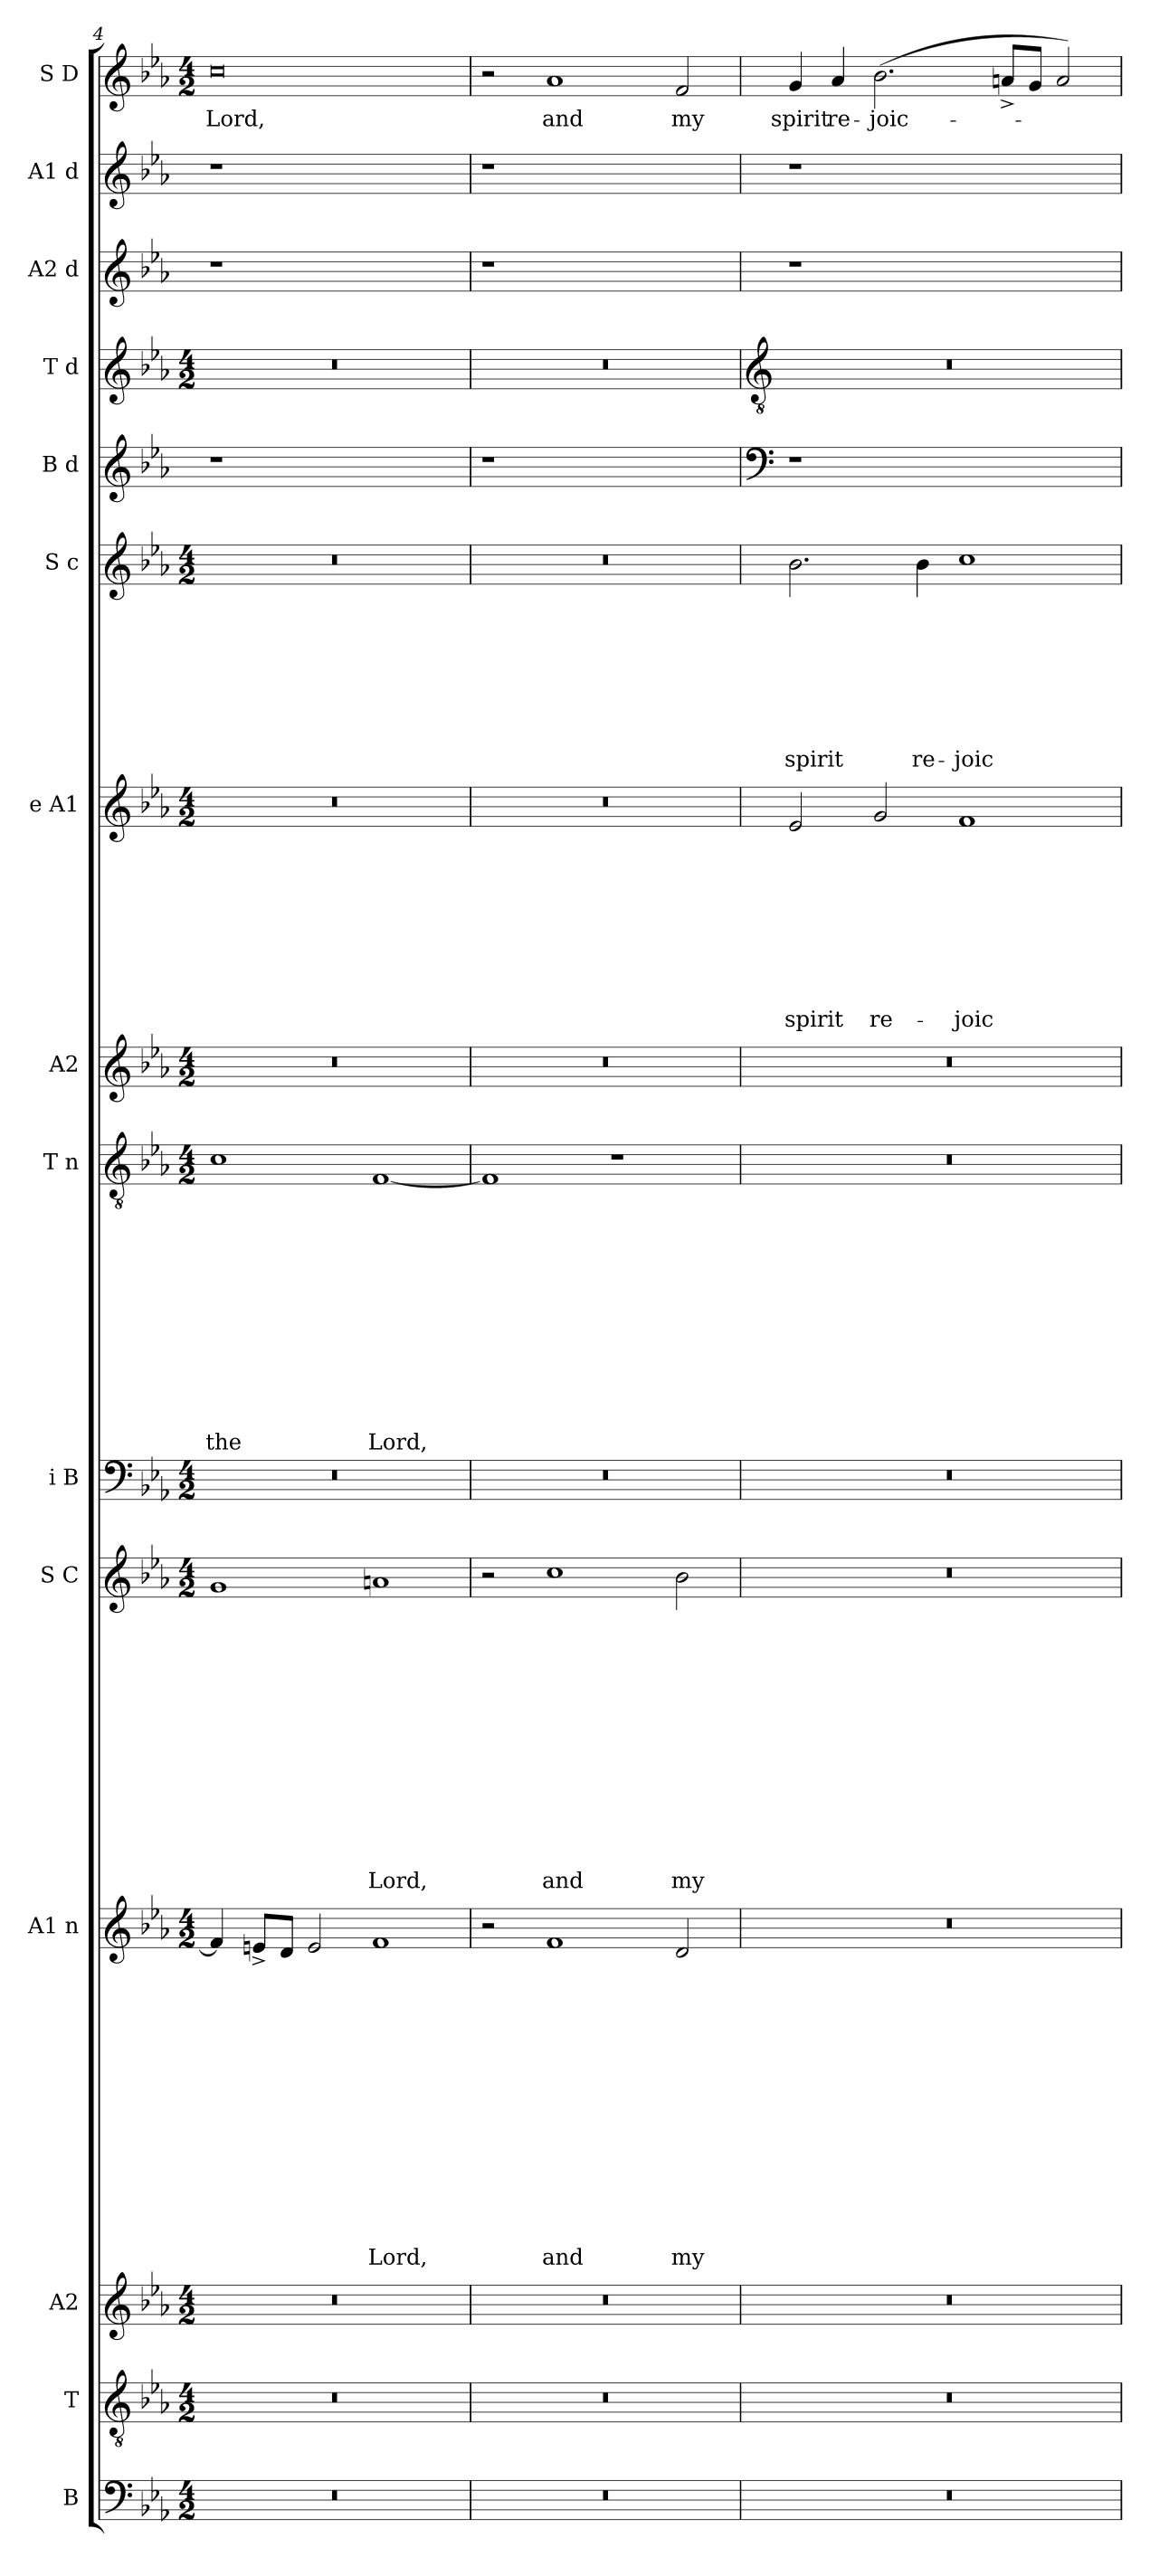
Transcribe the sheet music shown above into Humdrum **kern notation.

**kern	**kern	**kern	**kern	**text	**text	**text	**text	**text	**text	**text	**text	**text	**text	**text	**text	**text	**text	**kern	**text	**text	**text	**text	**text	**text	**text	**text	**text	**text	**text	**text	**text	**kern	**kern	**text	**text	**text	**text	**text	**text	**text	**text	**text	**text	**text	**text	**kern	**kern	**text	**text	**text	**text	**text	**text	**text	**text	**text	**kern	**text	**text	**text	**text	**text	**text	**text	**text	**kern	**kern	**kern	**kern	**kern	**text
*part15	*part14	*part13	*part12	*part12	*part12	*part12	*part12	*part12	*part12	*part12	*part12	*part12	*part12	*part12	*part12	*part12	*part12	*part11	*part11	*part11	*part11	*part11	*part11	*part11	*part11	*part11	*part11	*part11	*part11	*part11	*part11	*part10	*part9	*part9	*part9	*part9	*part9	*part9	*part9	*part9	*part9	*part9	*part9	*part9	*part9	*part8	*part7	*part7	*part7	*part7	*part7	*part7	*part7	*part7	*part7	*part7	*part6	*part6	*part6	*part6	*part6	*part6	*part6	*part6	*part6	*part5	*part4	*part3	*part2	*part1	*part1
*staff15	*staff14	*staff13	*staff12	*staff12	*staff12	*staff12	*staff12	*staff12	*staff12	*staff12	*staff12	*staff12	*staff12	*staff12	*staff12	*staff12	*staff12	*staff11	*staff11	*staff11	*staff11	*staff11	*staff11	*staff11	*staff11	*staff11	*staff11	*staff11	*staff11	*staff11	*staff11	*staff10	*staff9	*staff9	*staff9	*staff9	*staff9	*staff9	*staff9	*staff9	*staff9	*staff9	*staff9	*staff9	*staff9	*staff8	*staff7	*staff7	*staff7	*staff7	*staff7	*staff7	*staff7	*staff7	*staff7	*staff7	*staff6	*staff6	*staff6	*staff6	*staff6	*staff6	*staff6	*staff6	*staff6	*staff5	*staff4	*staff3	*staff2	*staff1	*staff1
*I"B	*I"T	*I"A2	*I"A1 n	*	*	*	*	*	*	*	*	*	*	*	*	*	*	*I"S C	*	*	*	*	*	*	*	*	*	*	*	*	*	*I"i B	*I"T n	*	*	*	*	*	*	*	*	*	*	*	*	*I"A2	*I"e A1	*	*	*	*	*	*	*	*	*	*I"S c	*	*	*	*	*	*	*	*	*I"B d	*I"T d	*I"A2 d	*I"A1 d	*I"S D	*
*	*	*	*	*	*	*	*	*	*	*	*	*	*	*	*	*	*	*	*	*	*	*	*	*	*	*	*	*	*	*	*	*	*	*	*	*	*	*	*	*	*	*	*	*	*	*	*	*	*	*	*	*	*	*	*	*	*I'S c	*	*	*	*	*	*	*	*	*I'B d	*I'T d	*I'A2 d	*I'A1 d	*I'S d	*
*clefF4	*clefGv2	*clefG2	*clefG2	*	*	*	*	*	*	*	*	*	*	*	*	*	*	*clefG2	*	*	*	*	*	*	*	*	*	*	*	*	*	*clefF4	*clefGv2	*	*	*	*	*	*	*	*	*	*	*	*	*clefG2	*clefG2	*	*	*	*	*	*	*	*	*	*clefG2	*	*	*	*	*	*	*	*	*clefG2	*clefG2	*clefG2	*clefG2	*clefG2	*
*k[b-e-a-]	*k[b-e-a-]	*k[b-e-a-]	*k[b-e-a-]	*	*	*	*	*	*	*	*	*	*	*	*	*	*	*k[b-e-a-]	*	*	*	*	*	*	*	*	*	*	*	*	*	*k[b-e-a-]	*k[b-e-a-]	*	*	*	*	*	*	*	*	*	*	*	*	*k[b-e-a-]	*k[b-e-a-]	*	*	*	*	*	*	*	*	*	*k[b-e-a-]	*	*	*	*	*	*	*	*	*k[b-e-a-]	*k[b-e-a-]	*k[b-e-a-]	*k[b-e-a-]	*k[b-e-a-]	*
*E-:	*E-:	*E-:	*E-:	*	*	*	*	*	*	*	*	*	*	*	*	*	*	*E-:	*	*	*	*	*	*	*	*	*	*	*	*	*	*E-:	*E-:	*	*	*	*	*	*	*	*	*	*	*	*	*E-:	*E-:	*	*	*	*	*	*	*	*	*	*E-:	*	*	*	*	*	*	*	*	*E-:	*E-:	*E-:	*E-:	*E-:	*
*M4/2	*M4/2	*M4/2	*M4/2	*	*	*	*	*	*	*	*	*	*	*	*	*	*	*M4/2	*	*	*	*	*	*	*	*	*	*	*	*	*	*M4/2	*M4/2	*	*	*	*	*	*	*	*	*	*	*	*	*M4/2	*M4/2	*	*	*	*	*	*	*	*	*	*M4/2	*	*	*	*	*	*	*	*	*	*M4/2	*	*	*M4/2	*
=4	=4	=4	=4	=4	=4	=4	=4	=4	=4	=4	=4	=4	=4	=4	=4	=4	=4	=4	=4	=4	=4	=4	=4	=4	=4	=4	=4	=4	=4	=4	=4	=4	=4	=4	=4	=4	=4	=4	=4	=4	=4	=4	=4	=4	=4	=4	=4	=4	=4	=4	=4	=4	=4	=4	=4	=4	=4	=4	=4	=4	=4	=4	=4	=4	=4	=4	=4	=4	=4	=4	=4
!LO:N:vis=1	!LO:N:vis=1	!LO:N:vis=1	!	!	!	!	!	!	!	!	!	!	!	!	!	!	!	!	!	!	!	!	!	!	!	!	!	!	!	!	!	!LO:N:vis=1	!	!	!	!	!	!	!	!	!	!	!	!	!LO:LY:b	!LO:N:vis=1	!LO:N:vis=1	!	!	!	!	!	!	!	!	!	!	!	!	!	!	!	!	!	!	!	!	!	!	!	!LO:LY:b
0r	0r	0r	4f/]	.	.	.	.	.	.	.	.	.	.	.	.	.	.	1g	.	.	.	.	.	.	.	.	.	.	.	.	.	0r	1c	.	.	.	.	.	.	.	.	.	.	.	the	0r	0r	.	.	.	.	.	.	.	.	.	0r	.	.	.	.	.	.	.	.	1r	0r	1r	1r	0cc	Lord,
.	.	.	8en^</L	.	.	.	.	.	.	.	.	.	.	.	.	.	.	.	.	.	.	.	.	.	.	.	.	.	.	.	.	.	.	.	.	.	.	.	.	.	.	.	.	.	.	.	.	.	.	.	.	.	.	.	.	.	.	.	.	.	.	.	.	.	.	.	.	.	.	.	.
.	.	.	8d/J	.	.	.	.	.	.	.	.	.	.	.	.	.	.	.	.	.	.	.	.	.	.	.	.	.	.	.	.	.	.	.	.	.	.	.	.	.	.	.	.	.	.	.	.	.	.	.	.	.	.	.	.	.	.	.	.	.	.	.	.	.	.	.	.	.	.	.	.
.	.	.	2e/	.	.	.	.	.	.	.	.	.	.	.	.	.	.	.	.	.	.	.	.	.	.	.	.	.	.	.	.	.	.	.	.	.	.	.	.	.	.	.	.	.	.	.	.	.	.	.	.	.	.	.	.	.	.	.	.	.	.	.	.	.	.	.	.	.	.	.	.
!	!	!	!	!	!	!	!	!	!	!	!	!	!	!	!	!	!LO:LY:b	!	!	!	!	!	!	!	!	!	!	!	!	!	!LO:LY:b	!	!	!	!	!	!	!	!	!	!	!	!	!	!LO:LY:b	!	!	!	!	!	!	!	!	!	!	!	!	!	!	!	!	!	!	!	!	!	!	!	!	!	!
.	.	.	1f	.	.	.	.	.	.	.	.	.	.	.	.	.	Lord,	1an	.	.	.	.	.	.	.	.	.	.	.	.	Lord,	.	[<1F	.	.	.	.	.	.	.	.	.	.	.	Lord,	.	.	.	.	.	.	.	.	.	.	.	.	.	.	.	.	.	.	.	.	1ryy	.	1ryy	1ryy	.	.
=5	=5	=5	=5	=5	=5	=5	=5	=5	=5	=5	=5	=5	=5	=5	=5	=5	=5	=5	=5	=5	=5	=5	=5	=5	=5	=5	=5	=5	=5	=5	=5	=5	=5	=5	=5	=5	=5	=5	=5	=5	=5	=5	=5	=5	=5	=5	=5	=5	=5	=5	=5	=5	=5	=5	=5	=5	=5	=5	=5	=5	=5	=5	=5	=5	=5	=5	=5	=5	=5	=5	=5
!LO:N:vis=1	!LO:N:vis=1	!LO:N:vis=1	!	!	!	!	!	!	!	!	!	!	!	!	!	!	!	!	!	!	!	!	!	!	!	!	!	!	!	!	!	!LO:N:vis=1	!	!	!	!	!	!	!	!	!	!	!	!	!	!LO:N:vis=1	!LO:N:vis=1	!	!	!	!	!	!	!	!	!	!	!	!	!	!	!	!	!	!	!	!	!	!	!	!
0r	0r	0r	2r	.	.	.	.	.	.	.	.	.	.	.	.	.	.	2r	.	.	.	.	.	.	.	.	.	.	.	.	.	0r	1F]	.	.	.	.	.	.	.	.	.	.	.	.	0r	0r	.	.	.	.	.	.	.	.	.	0r	.	.	.	.	.	.	.	.	1r	0r	1r	1r	2r	.
!	!	!	!	!	!	!	!	!	!	!	!	!	!	!	!	!	!LO:LY:b	!	!	!	!	!	!	!	!	!	!	!	!	!	!LO:LY:b	!	!	!	!	!	!	!	!	!	!	!	!	!	!	!	!	!	!	!	!	!	!	!	!	!	!	!	!	!	!	!	!	!	!	!	!	!	!	!	!LO:LY:b
.	.	.	1f	.	.	.	.	.	.	.	.	.	.	.	.	.	and	1cc	.	.	.	.	.	.	.	.	.	.	.	.	and	.	.	.	.	.	.	.	.	.	.	.	.	.	.	.	.	.	.	.	.	.	.	.	.	.	.	.	.	.	.	.	.	.	.	.	.	.	.	1a-	and
.	.	.	.	.	.	.	.	.	.	.	.	.	.	.	.	.	.	.	.	.	.	.	.	.	.	.	.	.	.	.	.	.	1r	.	.	.	.	.	.	.	.	.	.	.	.	.	.	.	.	.	.	.	.	.	.	.	.	.	.	.	.	.	.	.	.	1ryy	.	1ryy	1ryy	.	.
!	!	!	!	!	!	!	!	!	!	!	!	!	!	!	!	!	!LO:LY:b	!	!	!	!	!	!	!	!	!	!	!	!	!	!LO:LY:b	!	!	!	!	!	!	!	!	!	!	!	!	!	!	!	!	!	!	!	!	!	!	!	!	!	!	!	!	!	!	!	!	!	!	!	!	!	!	!	!LO:LY:b
.	.	.	2d/	.	.	.	.	.	.	.	.	.	.	.	.	.	my	2b-\	.	.	.	.	.	.	.	.	.	.	.	.	my	.	.	.	.	.	.	.	.	.	.	.	.	.	.	.	.	.	.	.	.	.	.	.	.	.	.	.	.	.	.	.	.	.	.	.	.	.	.	2f/	my
!!LO:PB:g=z
=6	=6	=6	=6	=6	=6	=6	=6	=6	=6	=6	=6	=6	=6	=6	=6	=6	=6	=6	=6	=6	=6	=6	=6	=6	=6	=6	=6	=6	=6	=6	=6	=6	=6	=6	=6	=6	=6	=6	=6	=6	=6	=6	=6	=6	=6	=6	=6	=6	=6	=6	=6	=6	=6	=6	=6	=6	=6	=6	=6	=6	=6	=6	=6	=6	=6	=6	=6	=6	=6	=6	=6
*	*	*	*	*	*	*	*	*	*	*	*	*	*	*	*	*	*	*	*	*	*	*	*	*	*	*	*	*	*	*	*	*	*	*	*	*	*	*	*	*	*	*	*	*	*	*	*	*	*	*	*	*	*	*	*	*	*	*	*	*	*	*	*	*	*	*clefF4	*clefGv2	*	*	*	*
!LO:N:vis=1	!LO:N:vis=1	!	!	!	!	!	!	!	!	!	!	!	!	!	!	!	!	!	!	!	!	!	!	!	!	!	!	!	!	!	!	!	!	!	!	!	!	!	!	!	!	!	!	!	!	!LO:N:vis=1	!	!	!	!	!	!	!	!	!	!LO:LY:b	!	!	!	!	!	!	!	!	!LO:LY:b	!LO:N:vis=1	!LO:N:vis=1	!LO:N:vis=1	!LO:N:vis=1	!	!LO:LY:b
0r	0r	0r	0r	.	.	.	.	.	.	.	.	.	.	.	.	.	.	0r	.	.	.	.	.	.	.	.	.	.	.	.	.	0r	0r	.	.	.	.	.	.	.	.	.	.	.	.	0r	2e-/	.	.	.	.	.	.	.	.	spirit	2.b-\	.	.	.	.	.	.	.	spirit	1r	0r	1r	1r	4g/	spirit
!	!	!	!	!	!	!	!	!	!	!	!	!	!	!	!	!	!	!	!	!	!	!	!	!	!	!	!	!	!	!	!	!	!	!	!	!	!	!	!	!	!	!	!	!	!	!	!	!	!	!	!	!	!	!	!	!	!	!	!	!	!	!	!	!	!	!	!	!	!	!	!LO:LY:b
.	.	.	.	.	.	.	.	.	.	.	.	.	.	.	.	.	.	.	.	.	.	.	.	.	.	.	.	.	.	.	.	.	.	.	.	.	.	.	.	.	.	.	.	.	.	.	.	.	.	.	.	.	.	.	.	.	.	.	.	.	.	.	.	.	.	.	.	.	.	4a-/	re-
!	!	!	!	!	!	!	!	!	!	!	!	!	!	!	!	!	!	!	!	!	!	!	!	!	!	!	!	!	!	!	!	!	!	!	!	!	!	!	!	!	!	!	!	!	!	!	!	!	!	!	!	!	!	!	!	!LO:LY:b	!	!	!	!	!	!	!	!	!	!	!	!	!	!	!LO:LY:b
.	.	.	.	.	.	.	.	.	.	.	.	.	.	.	.	.	.	.	.	.	.	.	.	.	.	.	.	.	.	.	.	.	.	.	.	.	.	.	.	.	.	.	.	.	.	.	2g/	.	.	.	.	.	.	.	.	re-	.	.	.	.	.	.	.	.	.	.	.	.	.	(>2.b-\	-joic-
!	!	!	!	!	!	!	!	!	!	!	!	!	!	!	!	!	!	!	!	!	!	!	!	!	!	!	!	!	!	!	!	!	!	!	!	!	!	!	!	!	!	!	!	!	!	!	!	!	!	!	!	!	!	!	!	!	!	!	!	!	!	!	!	!	!LO:LY:b	!	!	!	!	!	!
.	.	.	.	.	.	.	.	.	.	.	.	.	.	.	.	.	.	.	.	.	.	.	.	.	.	.	.	.	.	.	.	.	.	.	.	.	.	.	.	.	.	.	.	.	.	.	.	.	.	.	.	.	.	.	.	.	4b-\	.	.	.	.	.	.	.	re-	.	.	.	.	.	.
!	!	!	!	!	!	!	!	!	!	!	!	!	!	!	!	!	!	!	!	!	!	!	!	!	!	!	!	!	!	!	!	!	!	!	!	!	!	!	!	!	!	!	!	!	!	!	!	!	!	!	!	!	!	!	!	!LO:LY:b	!	!	!	!	!	!	!	!	!LO:LY:b:rj	!	!	!	!	!	!
.	.	.	.	.	.	.	.	.	.	.	.	.	.	.	.	.	.	.	.	.	.	.	.	.	.	.	.	.	.	.	.	.	.	.	.	.	.	.	.	.	.	.	.	.	.	.	1f	.	.	.	.	.	.	.	.	-joic-	1cc	.	.	.	.	.	.	.	-joic-	1ryy	.	1ryy	1ryy	.	.
.	.	.	.	.	.	.	.	.	.	.	.	.	.	.	.	.	.	.	.	.	.	.	.	.	.	.	.	.	.	.	.	.	.	.	.	.	.	.	.	.	.	.	.	.	.	.	.	.	.	.	.	.	.	.	.	.	.	.	.	.	.	.	.	.	.	.	.	.	.	8an^</L	.
.	.	.	.	.	.	.	.	.	.	.	.	.	.	.	.	.	.	.	.	.	.	.	.	.	.	.	.	.	.	.	.	.	.	.	.	.	.	.	.	.	.	.	.	.	.	.	.	.	.	.	.	.	.	.	.	.	.	.	.	.	.	.	.	.	.	.	.	.	.	8g/J	.
.	.	.	.	.	.	.	.	.	.	.	.	.	.	.	.	.	.	.	.	.	.	.	.	.	.	.	.	.	.	.	.	.	.	.	.	.	.	.	.	.	.	.	.	.	.	.	.	.	.	.	.	.	.	.	.	.	.	.	.	.	.	.	.	.	.	.	.	.	.	2a/)	.
=	=	=	=	=	=	=	=	=	=	=	=	=	=	=	=	=	=	=	=	=	=	=	=	=	=	=	=	=	=	=	=	=	=	=	=	=	=	=	=	=	=	=	=	=	=	=	=	=	=	=	=	=	=	=	=	=	=	=	=	=	=	=	=	=	=	=	=	=	=	=	=
*-	*-	*-	*-	*-	*-	*-	*-	*-	*-	*-	*-	*-	*-	*-	*-	*-	*-	*-	*-	*-	*-	*-	*-	*-	*-	*-	*-	*-	*-	*-	*-	*-	*-	*-	*-	*-	*-	*-	*-	*-	*-	*-	*-	*-	*-	*-	*-	*-	*-	*-	*-	*-	*-	*-	*-	*-	*-	*-	*-	*-	*-	*-	*-	*-	*-	*-	*-	*-	*-	*-	*-
